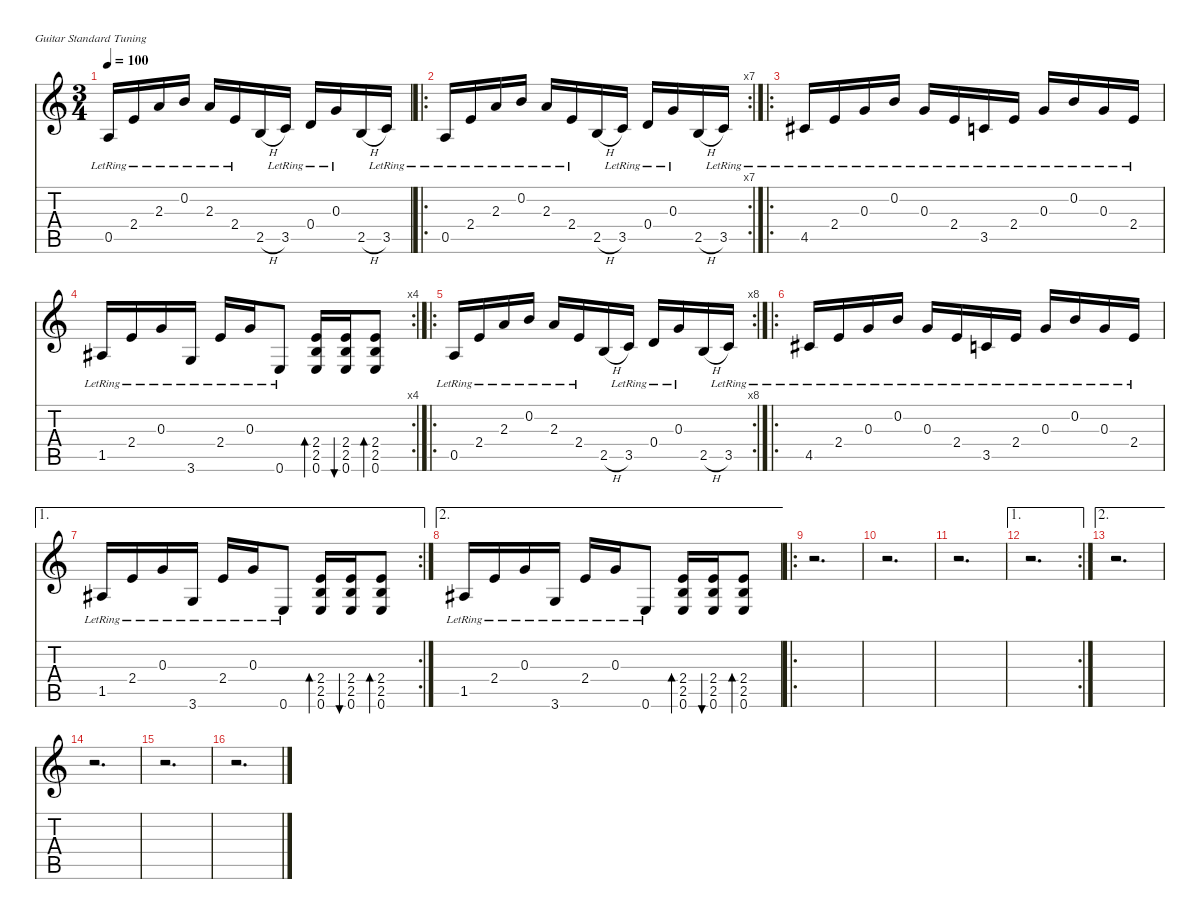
\defaultSystemsLayout 4
\hideDynamics
\bracketExtendMode nobrackets
\singleTrackTrackNamePolicy hidden
\multiTrackTrackNamePolicy hidden
\firstSystemTrackNameMode fullname
\firstSystemTrackNameOrientation horizontal
\otherSystemsTrackNameOrientation horizontal
\track ("Guitar" "s.guit.") {instrument acousticguitarsteel}
\staff {score tabs}
\tuning (E4 B3 G3 D3 A2 E2)
\ts (3 4)
\tempo 100
\clef g2
\ks c
0.5{lr}.16{dy ff beam Up} 2.4{lr}.16{beam Up} 2.3{lr}.16{beam Up} 0.2{lr}.16{beam Up} 2.3{lr}.16{beam Up} 2.4{lr}.16{beam Up} 2.5{h}.16{beam Up} 3.5{lr}.16{beam Up} 0.4{lr}.16{beam Up} 0.3{lr}.16{beam Up} 2.5{h}.16{beam Up} 3.5{lr}.16{beam Up} |
\ro
\rc 7
0.5{lr}.16{beam Up} 2.4{lr}.16{beam Up} 2.3{lr}.16{beam Up} 0.2{lr}.16{beam Up} 2.3{lr}.16{beam Up} 2.4{lr}.16{beam Up} 2.5{h}.16{beam Up} 3.5{lr}.16{beam Up} 0.4{lr}.16{beam Up} 0.3{lr}.16{beam Up} 2.5{h}.16{beam Up} 3.5{lr}.16{beam Up} |
\ro
4.5{lr acc #}.16{beam Up} 2.4{lr}.16{beam Up} 0.3{lr}.16{beam Up} 0.2{lr}.16{beam Up} 0.3{lr}.16{beam Up} 2.4{lr}.16{beam Up} 3.5{lr}.16{beam Up} 2.4{lr}.16{beam Up} 0.3{lr}.16{beam Up} 0.2{lr}.16{beam Up} 0.3{lr}.16{beam Up} 2.4{lr}.16{beam Up} |
\rc 4
1.5{lr acc #}.16{beam Up} 2.4{lr}.16{beam Up} 0.3{lr}.16{beam Up} 3.6{lr}.16{beam Up} 2.4{lr}.16{beam Up} 0.3{lr}.16{beam Up} 0.6{lr}.8{beam Up} (2.4 2.5 0.6).16{bd 120 dy mf beam Up} (2.4 2.5 0.6).16{bu 120 beam Up} (2.4 2.5 0.6).8{bd 120 beam Up} |
\ro
\rc 8
0.5{lr}.16{dy ff beam Up} 2.4{lr}.16{beam Up} 2.3{lr}.16{beam Up} 0.2{lr}.16{beam Up} 2.3{lr}.16{beam Up} 2.4{lr}.16{beam Up} 2.5{h}.16{beam Up} 3.5{lr}.16{beam Up} 0.4{lr}.16{beam Up} 0.3{lr}.16{beam Up} 2.5{h}.16{beam Up} 3.5{lr}.16{beam Up} |
\ro
4.5{lr acc #}.16{beam Up} 2.4{lr}.16{beam Up} 0.3{lr}.16{beam Up} 0.2{lr}.16{beam Up} 0.3{lr}.16{beam Up} 2.4{lr}.16{beam Up} 3.5{lr}.16{beam Up} 2.4{lr}.16{beam Up} 0.3{lr}.16{beam Up} 0.2{lr}.16{beam Up} 0.3{lr}.16{beam Up} 2.4{lr}.16{beam Up} |
\ae 1
\rc 2
1.5{lr acc #}.16{beam Up} 2.4{lr}.16{beam Up} 0.3{lr}.16{beam Up} 3.6{lr}.16{beam Up} 2.4{lr}.16{beam Up} 0.3{lr}.16{beam Up} 0.6{lr}.8{beam Up} (2.4 2.5 0.6).16{bd 120 dy mf beam Up} (2.4 2.5 0.6).16{bu 120 beam Up} (2.4 2.5 0.6).8{bd 120 beam Up} |
\ae 2
1.5{lr acc #}.16{dy ff beam Up} 2.4{lr}.16{beam Up} 0.3{lr}.16{beam Up} 3.6{lr}.16{beam Up} 2.4{lr}.16{beam Up} 0.3{lr}.16{beam Up} 0.6{lr}.8{beam Up} (2.4 2.5 0.6).16{bd 120 dy mf beam Up} (2.4 2.5 0.6).16{bu 120 beam Up} (2.4 2.5 0.6).8{bd 120 beam Up} |
\ro
r.2{d beam Down} |
r.2{d beam Down} |
r.2{d beam Down} |
\ae 1
\rc 2
r.2{d beam Down} |
\ae 2
r.2{d beam Down} |
r.2{d beam Down} |
r.2{d beam Down} |
r.2{d beam Down}
